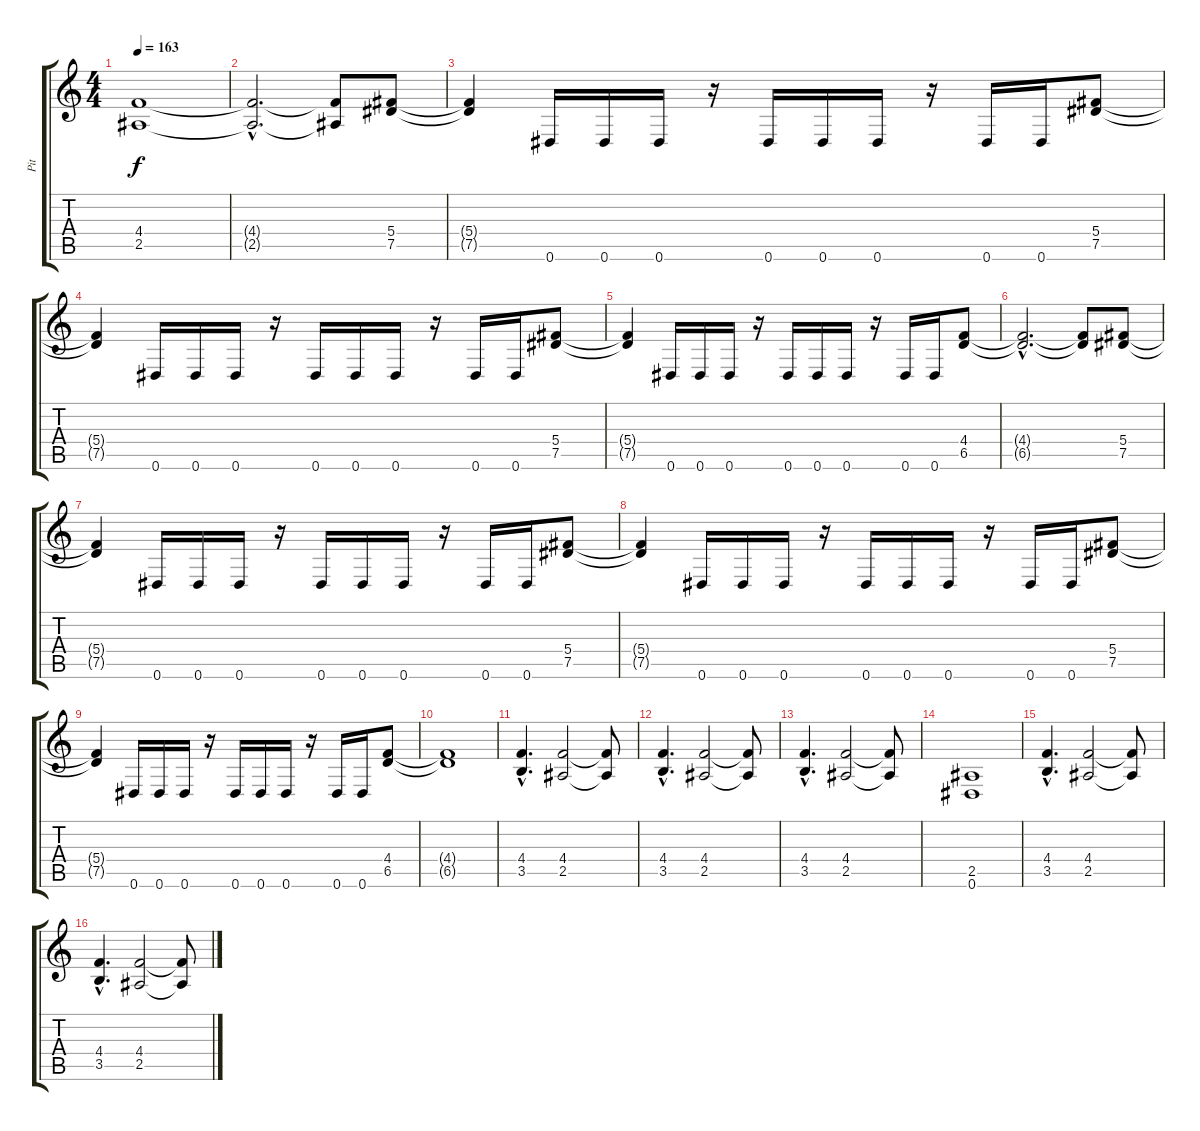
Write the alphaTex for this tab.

\track ("Pit" "Pit") {instrument overdrivenguitar}
\staff {score tabs}
\tuning (Eb4 Bb3 Gb3 Db3 Ab2 Eb2) {hide}
\ts (4 4)
\tempo 163
\clef g2
\ks c
(4.4{t} 2.5{t}).1{dy f} |
(4.4{hac t} 2.5{hac t}).2{d} (4.4{t} 2.5{t}).8 (5.4 7.5).8 |
(5.4{t} 7.5{t}).4 0.6.16 0.6.16 0.6.16 r.16 0.6.16 0.6.16 0.6.16 r.16 0.6.16 0.6.16 (5.4 7.5).8 |
(5.4{t} 7.5{t}).4 0.6.16 0.6.16 0.6.16 r.16 0.6.16 0.6.16 0.6.16 r.16 0.6.16 0.6.16 (5.4 7.5).8 |
(5.4{t} 7.5{t}).4 0.6.16 0.6.16 0.6.16 r.16 0.6.16 0.6.16 0.6.16 r.16 0.6.16 0.6.16 (4.4 6.5).8 |
(4.4{hac t} 6.5{hac t}).2{d} (4.4{t} 6.5{t}).8 (5.4 7.5).8{balance 8} |
(5.4{t} 7.5{t}).4 0.6.16 0.6.16 0.6.16 r.16 0.6.16 0.6.16 0.6.16 r.16 0.6.16 0.6.16 (5.4 7.5).8 |
(5.4{t} 7.5{t}).4 0.6.16 0.6.16 0.6.16 r.16 0.6.16 0.6.16 0.6.16 r.16 0.6.16 0.6.16 (5.4 7.5).8 |
(5.4{t} 7.5{t}).4 0.6.16 0.6.16 0.6.16 r.16 0.6.16 0.6.16 0.6.16 r.16 0.6.16 0.6.16 (4.4 6.5).8 |
(4.4{t} 6.5{t}).1 |
(4.4{hac} 3.5{hac}).4{d balance 16} (4.4 2.5).2 (4.4{t} 2.5{t}).8 |
(4.4{hac} 3.5{hac}).4{d} (4.4 2.5).2 (4.4{t} 2.5{t}).8 |
(4.4{hac} 3.5{hac}).4{d} (4.4 2.5).2 (4.4{t} 2.5{t}).8 |
(2.5 0.6).1 |
(4.4{hac} 3.5{hac}).4{d} (4.4 2.5).2 (4.4{t} 2.5{t}).8 |
(4.4{hac} 3.5{hac}).4{d} (4.4 2.5).2 (4.4{t} 2.5{t}).8
